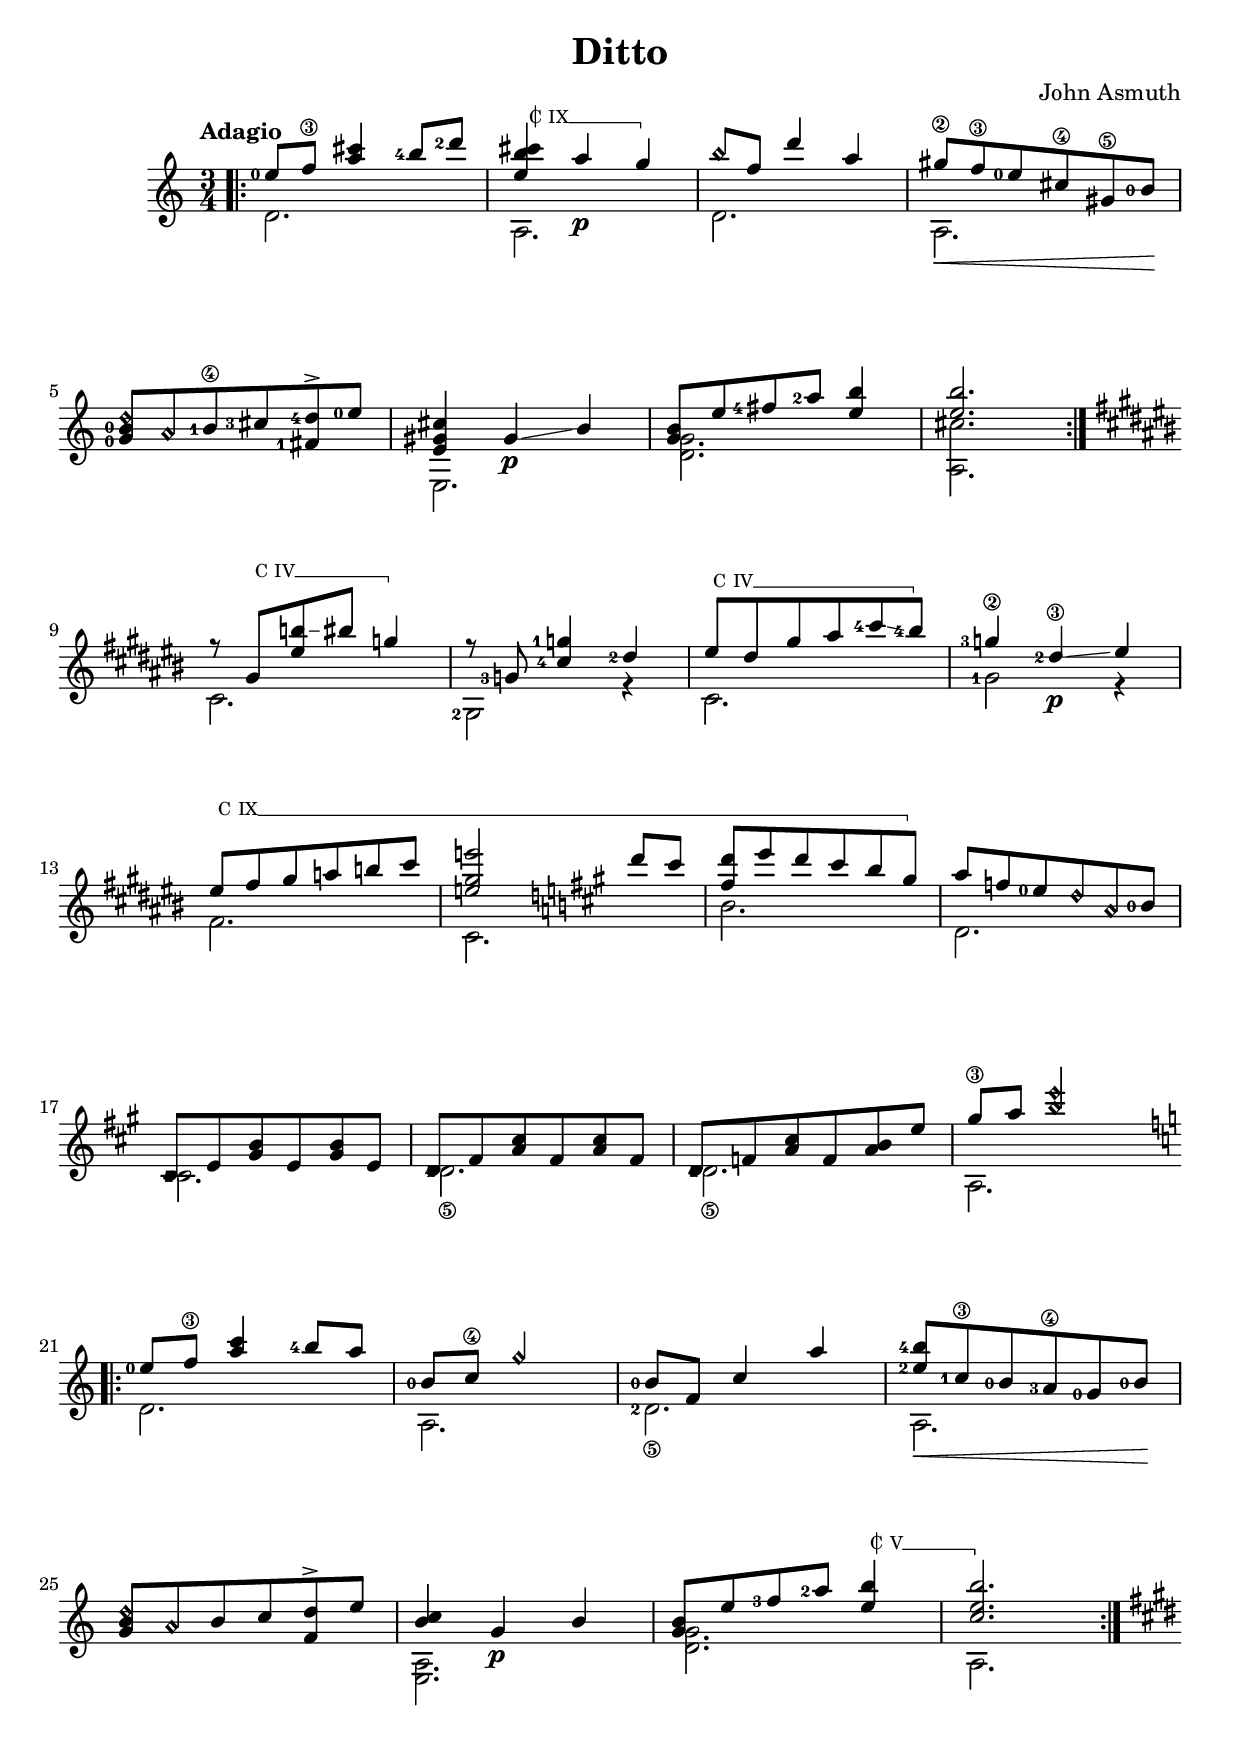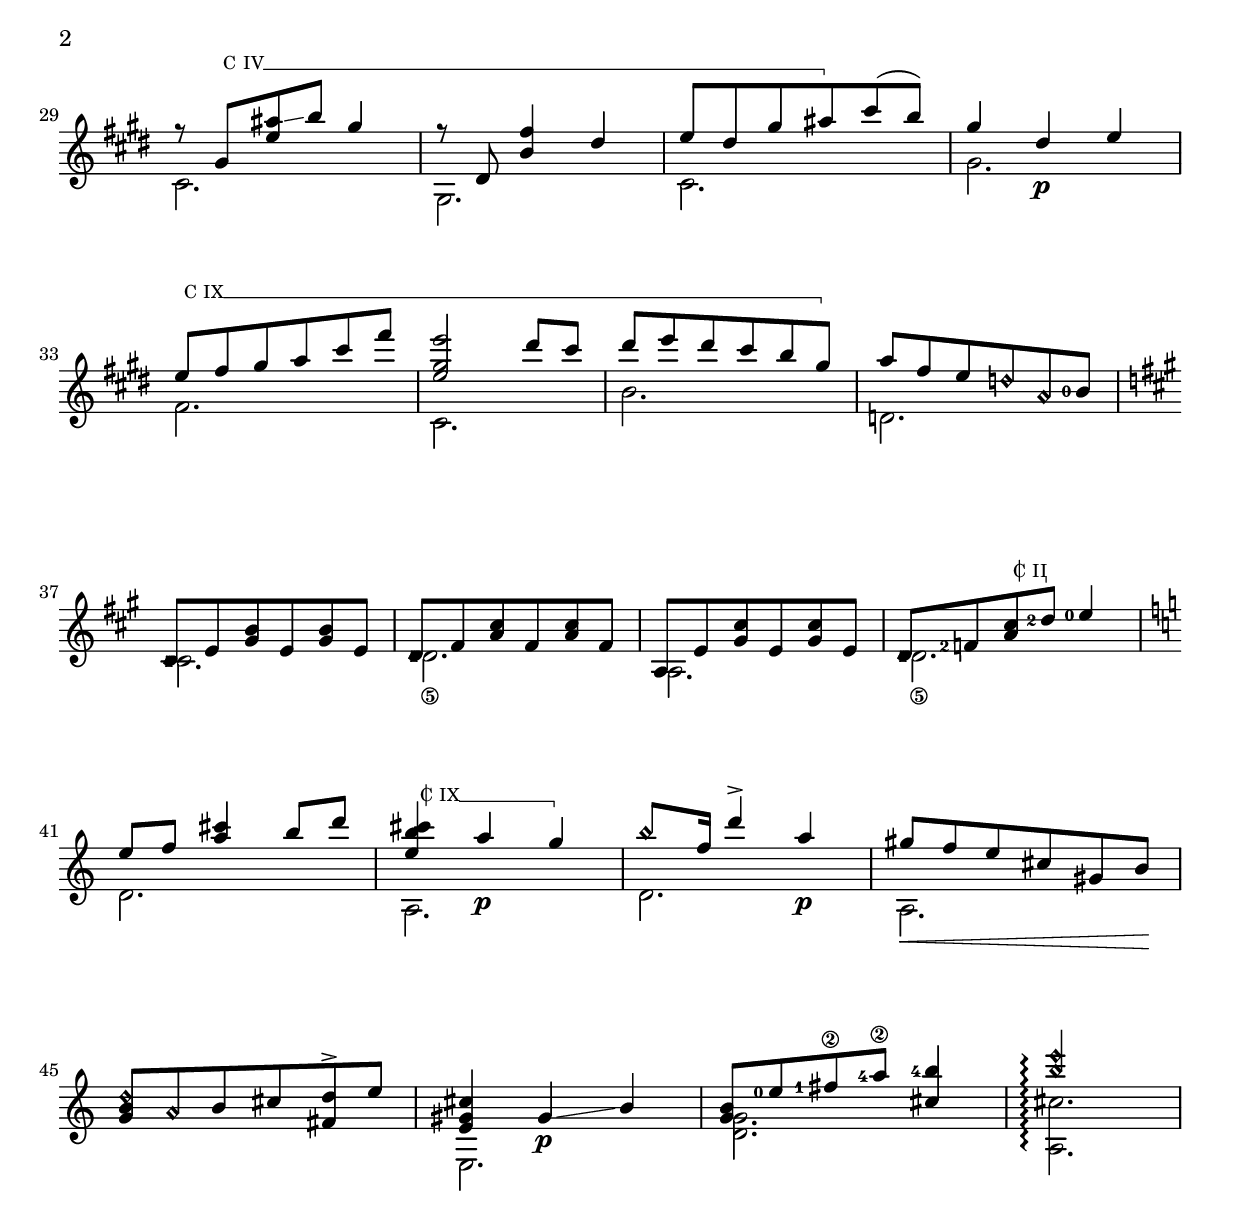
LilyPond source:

\version "2.18.2"
\header {
  title = "Ditto"
  composer = "John Asmuth"
}

\include "bbarred.ly"
#(define RH rightHandFinger)
\new Staff \with {
  \consists "Span_arpeggio_engraver"
}
<<
  {
    \time 3/4
    \key c \major
    \tempo "Adagio"
    
    \set Staff.connectArpeggios = ##t
   
    <<
      \new Voice { \voiceOne
        \set fingeringOrientations = #'(left)
        
        \bar ".|:"
                
        <e''-0>8 <f''\3> <a'' cis'''>4 <b''-4>8 <d'''-2> | \bbarre #"IX" { <e'' b'' cis'''>4 a''\p g'' } |
        b''8\harmonic f'' d'''4 a'' | gis''8\2\< f''\3 <e''-0> cis''\4 gis'\5 <b'-0>\! |
        
        \break
        
        <g'-0 b'-0 d''\harmonic>8 a'\harmonic <b'-1\4> <cis''-3> <fis'-1 d''-4>-> <e''-0> | <e' gis' cis''>4 gis'\p \glissando b' |
        <g' b'>8 e'' <fis''-4> <a''-2> <e'' b''>4 | <e'' b''>2. |
        
        
        \bar ":|."
        
        \break
        
        \key cis \major
        
        r8 \fbarre #"IV" { gis' <b'' eis''>8 \glissando bis'' g''4 } | r8 <g'-3> <cis''-4 g''-1>4 <dis''-2>4 |
        \fbarre #"IV" { eis''8 dis'' gis'' ais'' <cis'''-4> \glissando <bis''-4> } | <g''-3\2>4 <dis''-2\3>\p \glissando eis'' | 
        
        \break
    
        \fbarre #"IX" { eis''8 fis'' gis'' a'' b'' cis'''  | <e'' gis'' e'''>2  \key a \major d'''8 cis''' |
        <fis'' d'''>8 e''' d''' cis''' b'' gis'' } | a'' f'' <e''-0> d''\harmonic a'\harmonic <b'-0> | \break
        
        cis'8 e' <gis' b'> e' <gis' b'> e' | d'8 fis' <a' cis''> fis' <a' cis''> fis' | 
        d'8 f' <a' cis''> f' <a' b'> e'' | <gis''\3>8 a'' <b''\harmonic e'''\harmonic>2 |
         
        \break
        
        \key c \major
        
        \bar ".|:"
        
        <e''-0>8 f''\3 <a'' c'''>4 <b''-4>8 <a''> | <b'-0>8 c''\4 g''2\harmonic | <b'-0>8 <f'> c''4 a'' | <e''-2 b''-4>8\< <c''-1\3> <b'-0> <a'-3\4> <g'-0> <b'-0>\! | \break
        <g' b' d''\harmonic>8 a'\harmonic b' c'' <f' d''>-> e'' | <b' c''>4 g'\p b' | <g' b'>8 e'' <f''-3> <a''-2> \bbarre #"V" { <e'' b''>4 | <c'' e'' b''>2. } | \break
        
        \bar ":|."
        
        \pageBreak	
        
        \key e \major
        
        r8 \fbarre #"IV" { gis' <ais'' e''> \glissando b'' gis''4 | r8 dis' <b' fis''>4 dis'' | e''8 dis'' gis'' ais'' } cis''' (b'') | gis''4 dis''\p e'' | \break
        \fbarre #"IX" { e''8 fis'' gis'' a'' cis''' fis''' | <e'' gis'' e'''>2 dis'''8 cis''' | dis'''8 e''' dis''' cis''' b'' gis'' } | a''8 fis'' e'' d''\harmonic a'\harmonic <b'-0> | \break
        
        \key a \major
        
        cis'8 e' <gis' b'> e' <gis' b'> e' | d'8 fis' <a' cis''> fis' <a' cis''> fis' | 
        a8 e' <gis' cis''> e' <gis' cis''> e' | d'8 <f'-2> \bbarre #"II" { <a' cis''> <d''-2> } <e''-0>4 |
        
        
        \break
        
        \key c \major
        
        <e''>8 <f''> <a'' cis'''>4 <b''>8 <d'''> | \bbarre #"IX" { <e'' b'' cis'''>4 a''\p g'' } | 
        b''8.\harmonic f''16 d'''4-> a''\p | gis''8\< f'' <e''> cis'' gis' <b'>\! |
        
        \break
        <g' b' d''\harmonic>8 a'\harmonic b' cis'' <fis' d''>-> e'' | <e' gis' cis''>4 gis' \p \glissando b' |
        <g' b'>8 <e''-0> <fis''-1\2> <a''-4\2> <cis'' b''-4>4 | <b''\harmonic e'''\harmonic>2.\arpeggio |
      }
      \new Voice { \voiceTwo
        \set fingeringOrientations = #'(left)
        \set stringNumberOrientations = #'(down)
        
        d'2. | a2. |
        d'2. | a2. |
        
        s2. | e2. |
        <d' g'>2. | <a cis''>2. |
        
        cis'2. | <gis-2>2 r4 |
        cis'2. | <gis'-1>2 r4 |
        
        fis'2. | cis'2. |
        b'2. | d'2. |
        
        <cis'-4>2. | <d'-4\5>2. |
        <d'-4\5>2. |  a2. |
        
        d'2. | a2. | <d'-2\5>2. | a2. |
        s2. | <e a>2. | <d' g'>2. | <a>2. |
        
        cis'2. | gis2. | cis'2. | gis'2. |
        fis'2. | cis'2. | b'2. | <d'>2. |
        
        <cis'-4>2. | <d'-4\5>2. |
        a2. | <d'-4\5>2. | 
        
        d'2. | a2. |
        d'2. | a2. |
        
        s2. | e2. |
        <d' g'>2. | <a cis''>2.\arpeggio |
      }
    >>
    
    
   
    
  }
>>